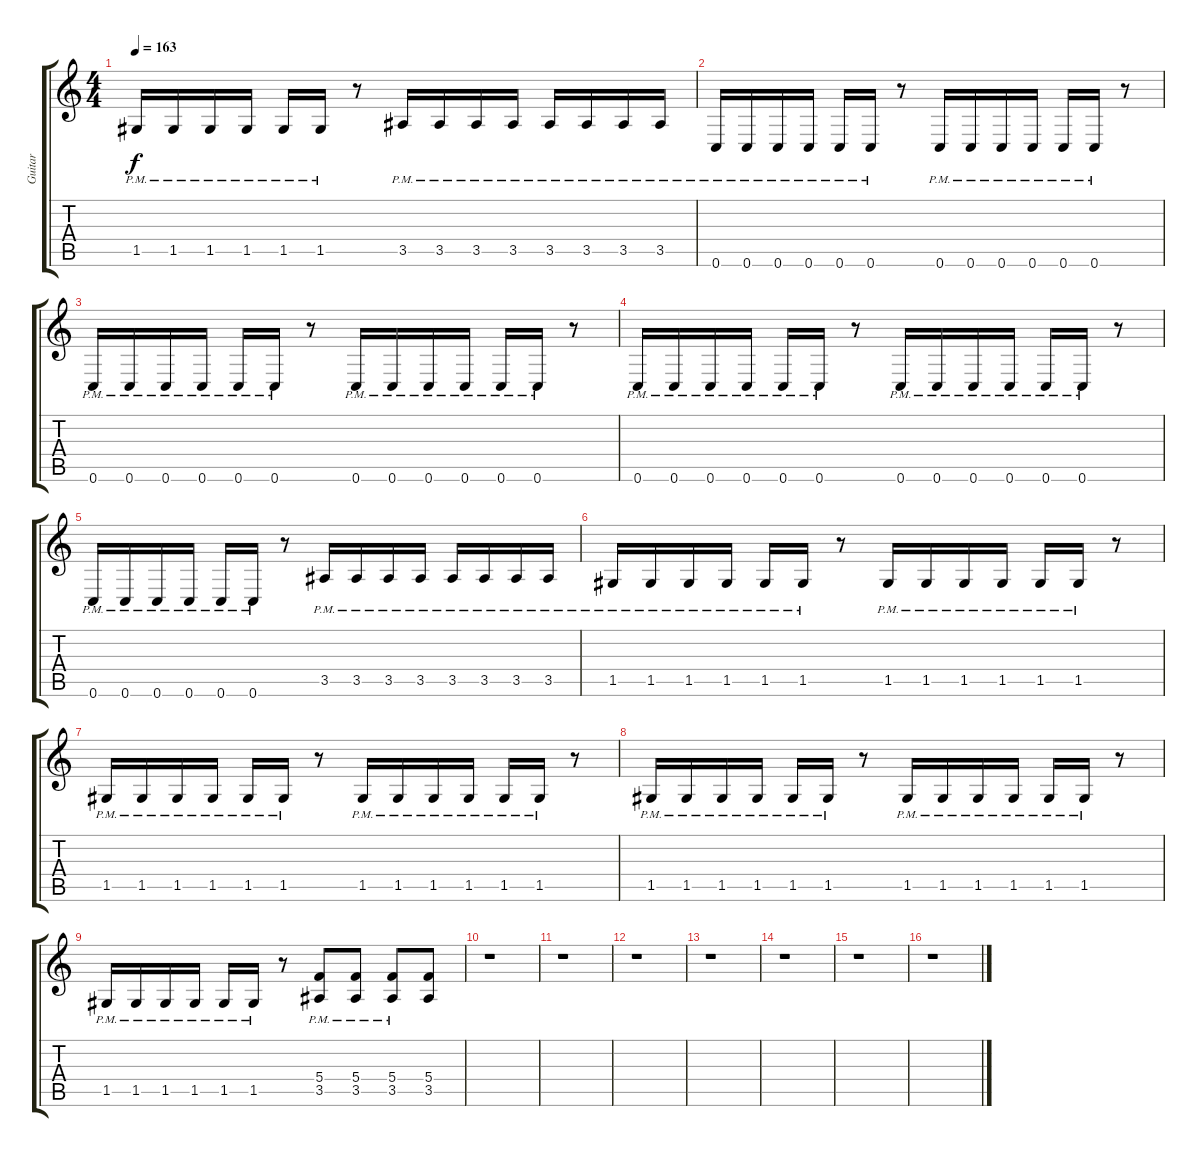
\track ("Guitar" "Guitar") {instrument distortionguitar}
\staff {score tabs}
\tuning (D4 A3 F3 C3 G2 C2) {hide}
\ts (4 4)
\tempo 163
\clef g2
\ks c
1.5{pm}.16{dy f} 1.5{pm}.16 1.5{pm}.16 1.5{pm}.16 1.5{pm}.16 1.5{pm}.16 r.8 3.5{pm}.16 3.5{pm}.16 3.5{pm}.16 3.5{pm}.16 3.5{pm}.16 3.5{pm}.16 3.5{pm}.16 3.5{pm}.16 |
0.6{pm}.16 0.6{pm}.16 0.6{pm}.16 0.6{pm}.16 0.6{pm}.16 0.6{pm}.16 r.8 0.6{pm}.16 0.6{pm}.16 0.6{pm}.16 0.6{pm}.16 0.6{pm}.16 0.6{pm}.16 r.8 |
0.6{pm}.16 0.6{pm}.16 0.6{pm}.16 0.6{pm}.16 0.6{pm}.16 0.6{pm}.16 r.8 0.6{pm}.16 0.6{pm}.16 0.6{pm}.16 0.6{pm}.16 0.6{pm}.16 0.6{pm}.16 r.8 |
0.6{pm}.16 0.6{pm}.16 0.6{pm}.16 0.6{pm}.16 0.6{pm}.16 0.6{pm}.16 r.8 0.6{pm}.16 0.6{pm}.16 0.6{pm}.16 0.6{pm}.16 0.6{pm}.16 0.6{pm}.16 r.8 |
0.6{pm}.16 0.6{pm}.16 0.6{pm}.16 0.6{pm}.16 0.6{pm}.16 0.6{pm}.16 r.8 3.5{pm}.16 3.5{pm}.16 3.5{pm}.16 3.5{pm}.16 3.5{pm}.16 3.5{pm}.16 3.5{pm}.16 3.5{pm}.16 |
1.5{pm}.16 1.5{pm}.16 1.5{pm}.16 1.5{pm}.16 1.5{pm}.16 1.5{pm}.16 r.8 1.5{pm}.16 1.5{pm}.16 1.5{pm}.16 1.5{pm}.16 1.5{pm}.16 1.5{pm}.16 r.8 |
1.5{pm}.16 1.5{pm}.16 1.5{pm}.16 1.5{pm}.16 1.5{pm}.16 1.5{pm}.16 r.8 1.5{pm}.16 1.5{pm}.16 1.5{pm}.16 1.5{pm}.16 1.5{pm}.16 1.5{pm}.16 r.8 |
1.5{pm}.16 1.5{pm}.16 1.5{pm}.16 1.5{pm}.16 1.5{pm}.16 1.5{pm}.16 r.8 1.5{pm}.16 1.5{pm}.16 1.5{pm}.16 1.5{pm}.16 1.5{pm}.16 1.5{pm}.16 r.8 |
1.5{pm}.16 1.5{pm}.16 1.5{pm}.16 1.5{pm}.16 1.5{pm}.16 1.5{pm}.16 r.8 (5.4{pm} 3.5{pm}).8 (5.4{pm} 3.5{pm}).8 (5.4{pm} 3.5{pm}).8 (5.4 3.5).8 |
r.1 |
r.1 |
r.1 |
r.1 |
r.1 |
r.1 |
r.1
